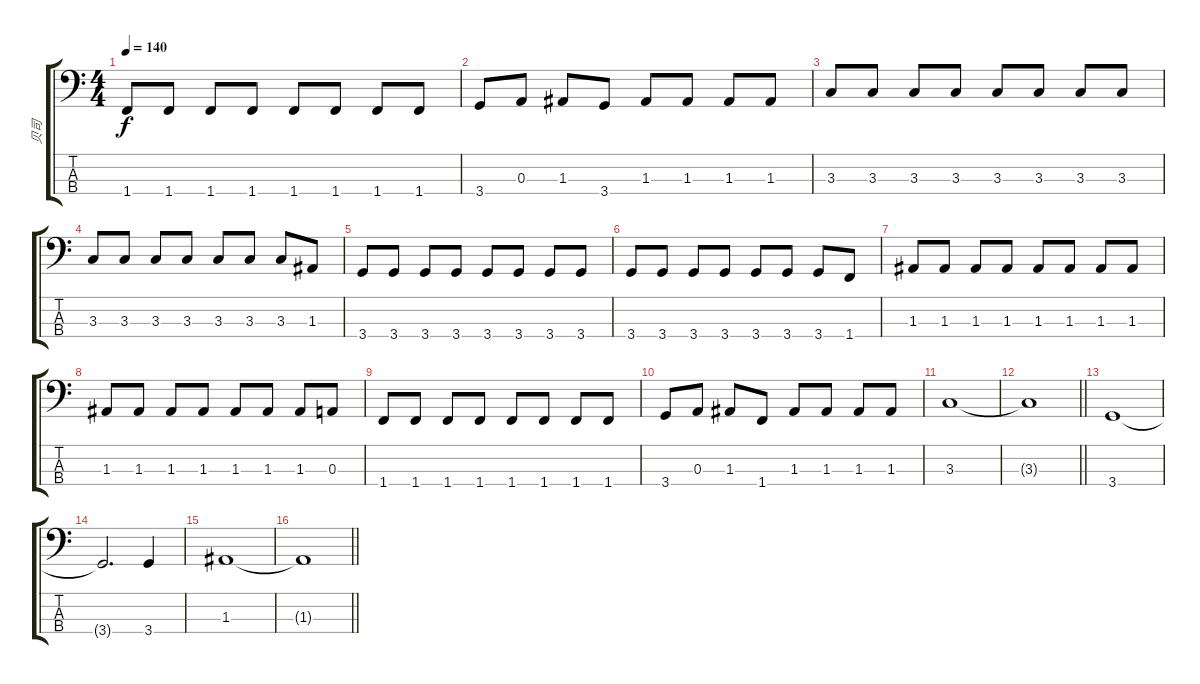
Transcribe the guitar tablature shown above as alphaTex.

\track ("贝司" "贝司") {instrument electricbassfinger}
\staff {score tabs}
\tuning (G2 D2 A1 E1) {hide}
\ts (4 4)
\tempo 140
\clef f4
\ks c
1.4.8{dy f} 1.4.8 1.4.8 1.4.8 1.4.8 1.4.8 1.4.8 1.4.8 |
3.4.8 0.3.8 1.3.8 3.4.8 1.3.8 1.3.8 1.3.8 1.3.8 |
3.3.8 3.3.8 3.3.8 3.3.8 3.3.8 3.3.8 3.3.8 3.3.8 |
3.3.8 3.3.8 3.3.8 3.3.8 3.3.8 3.3.8 3.3.8 1.3.8 |
3.4.8 3.4.8 3.4.8 3.4.8 3.4.8 3.4.8 3.4.8 3.4.8 |
3.4.8 3.4.8 3.4.8 3.4.8 3.4.8 3.4.8 3.4.8 1.4.8 |
1.3.8 1.3.8 1.3.8 1.3.8 1.3.8 1.3.8 1.3.8 1.3.8 |
1.3.8 1.3.8 1.3.8 1.3.8 1.3.8 1.3.8 1.3.8 0.3.8 |
1.4.8 1.4.8 1.4.8 1.4.8 1.4.8 1.4.8 1.4.8 1.4.8 |
3.4.8 0.3.8 1.3.8 1.4.8 1.3.8 1.3.8 1.3.8 1.3.8 |
3.3.1 |
\barLineRight lightlight
3.3{t}.1 |
3.4.1 |
3.4{t}.2{d} 3.4.4 |
1.3.1 |
\barLineRight lightlight
1.3{t}.1
